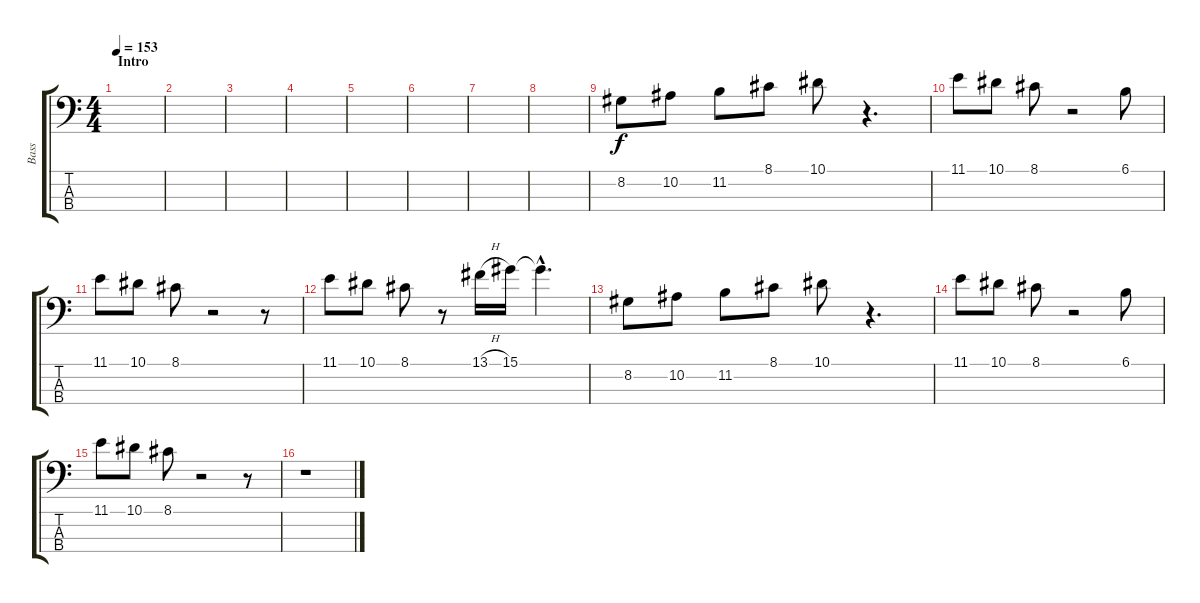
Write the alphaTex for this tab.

\track ("Bass" "Bass") {instrument electricbassfinger}
\staff {score tabs}
\tuning (F2 C2 G1 C1) {hide}
\ts (4 4)
\section ("" "Intro")
\tempo 153
\clef f4
\ks c
|
|
|
|
|
|
|
|
8.2.8 10.2.8 11.2.8 8.1.8 10.1.8 r.4{d} |
11.1.8 10.1.8 8.1.8 r.2 6.1.8 |
11.1.8 10.1.8 8.1.8 r.2 r.8 |
11.1.8 10.1.8 8.1.8 r.8 13.1{h}.16 15.1.16 15.1{hac t}.4{d} |
8.2.8 10.2.8 11.2.8 8.1.8 10.1.8 r.4{d} |
11.1.8 10.1.8 8.1.8 r.2 6.1.8 |
11.1.8 10.1.8 8.1.8 r.2 r.8 |
r.1
